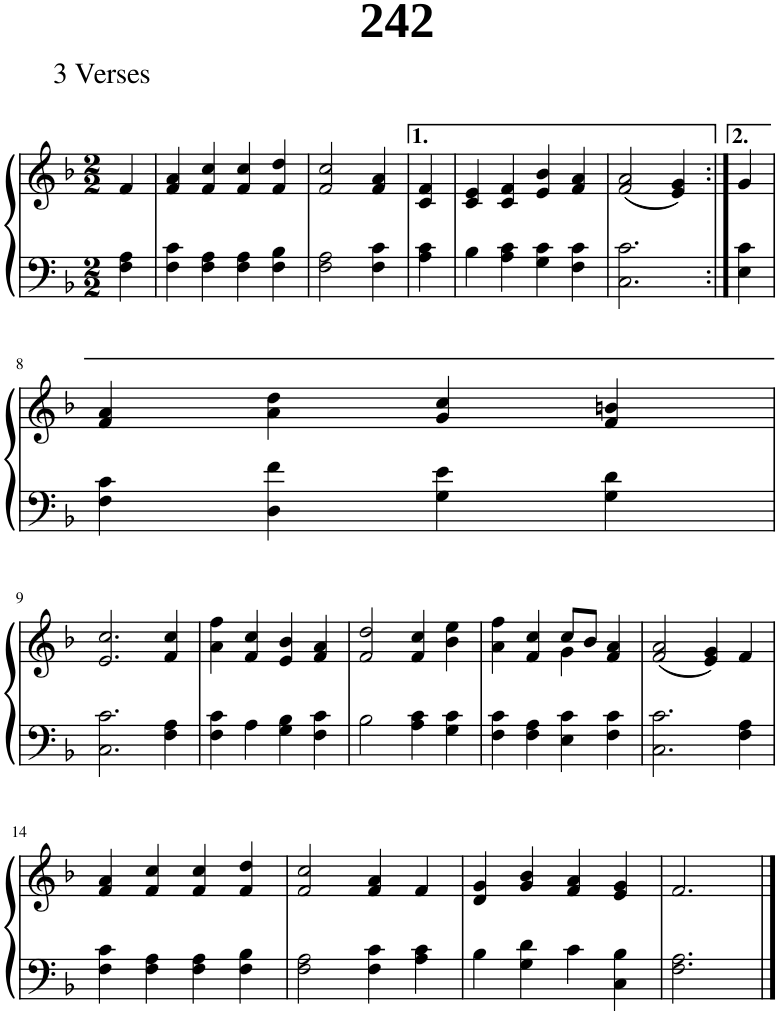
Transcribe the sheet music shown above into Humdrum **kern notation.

**kern	**kern
*part1	*part1
*staff2	*staff1
*I"Piano	*
*I'Pno.	*
*clefF4	*clefG2
*k[b-]	*k[b-]
*M2/2	*M2/2
=1	=1
4F\ 4A\	4f/
=2	=2
4F\ 4c\	4f/ 4a/
4F\ 4A\	4f/ 4cc/
4F\ 4A\	4f/ 4cc/
4F\ 4B-\	4f/ 4dd/
=3	=3
2F\ 2A\	2f/ 2cc/
4F\ 4c\	4f/ 4a/
=4	=4
4A\ 4c\	4c/ 4f/
=5	=5
4B-\	4c/ 4e/
4A\ 4c\	4c/ 4f/
4G\ 4c\	4e/ 4b-/
4F\ 4c\	4f/ 4a/
=6	=6
2.C\ 2.c\	(2f/ 2a/
.	4e/ 4g/)
=7:|!	=7:|!
4E\ 4c\	4g/
!!LO:LB:g=z
=8	=8
4F\ 4c\	4f/ 4a/
4D\ 4f\	4a\ 4dd\
4G\ 4e\	4g/ 4cc/
4G\ 4d\	4f/ 4bn/
!!LO:LB:g=z
=9	=9
2.C\ 2.c\	2.e/ 2.cc/
4F\ 4A\	4f/ 4cc/
=10	=10
4F\ 4c\	4a\ 4ff\
4A\	4f/ 4cc/
4G\ 4B-\	4e/ 4b-/
4F\ 4c\	4f/ 4a/
=11	=11
2B-\	2f/ 2dd/
4A\ 4c\	4f/ 4cc/
4G\ 4c\	4b-\ 4ee\
=12	=12
*	*^
4F\ 4c\	4a\ 4ff\	2ryy
4F\ 4A\	4f/ 4cc/	.
4E\ 4c\	8cc/L	4g\
.	8b-/J	.
4F\ 4c\	4f/ 4a/	4ryy
*	*v	*v
=13	=13
2.C\ 2.c\	(2f/ 2a/
.	4e/ 4g/)
4F\ 4A\	4f/
!!LO:LB:g=z
=14	=14
4F\ 4c\	4f/ 4a/
4F\ 4A\	4f/ 4cc/
4F\ 4A\	4f/ 4cc/
4F\ 4B-\	4f/ 4dd/
=15	=15
2F\ 2A\	2f/ 2cc/
4F\ 4c\	4f/ 4a/
4A\ 4c\	4f/
=16	=16
4B-\	4d/ 4g/
4G\ 4d\	4g/ 4b-/
4c\	4f/ 4a/
4C\ 4B-\	4e/ 4g/
=17	=17
2.F\ 2.A\	2.f/
==	==
*-	*-
